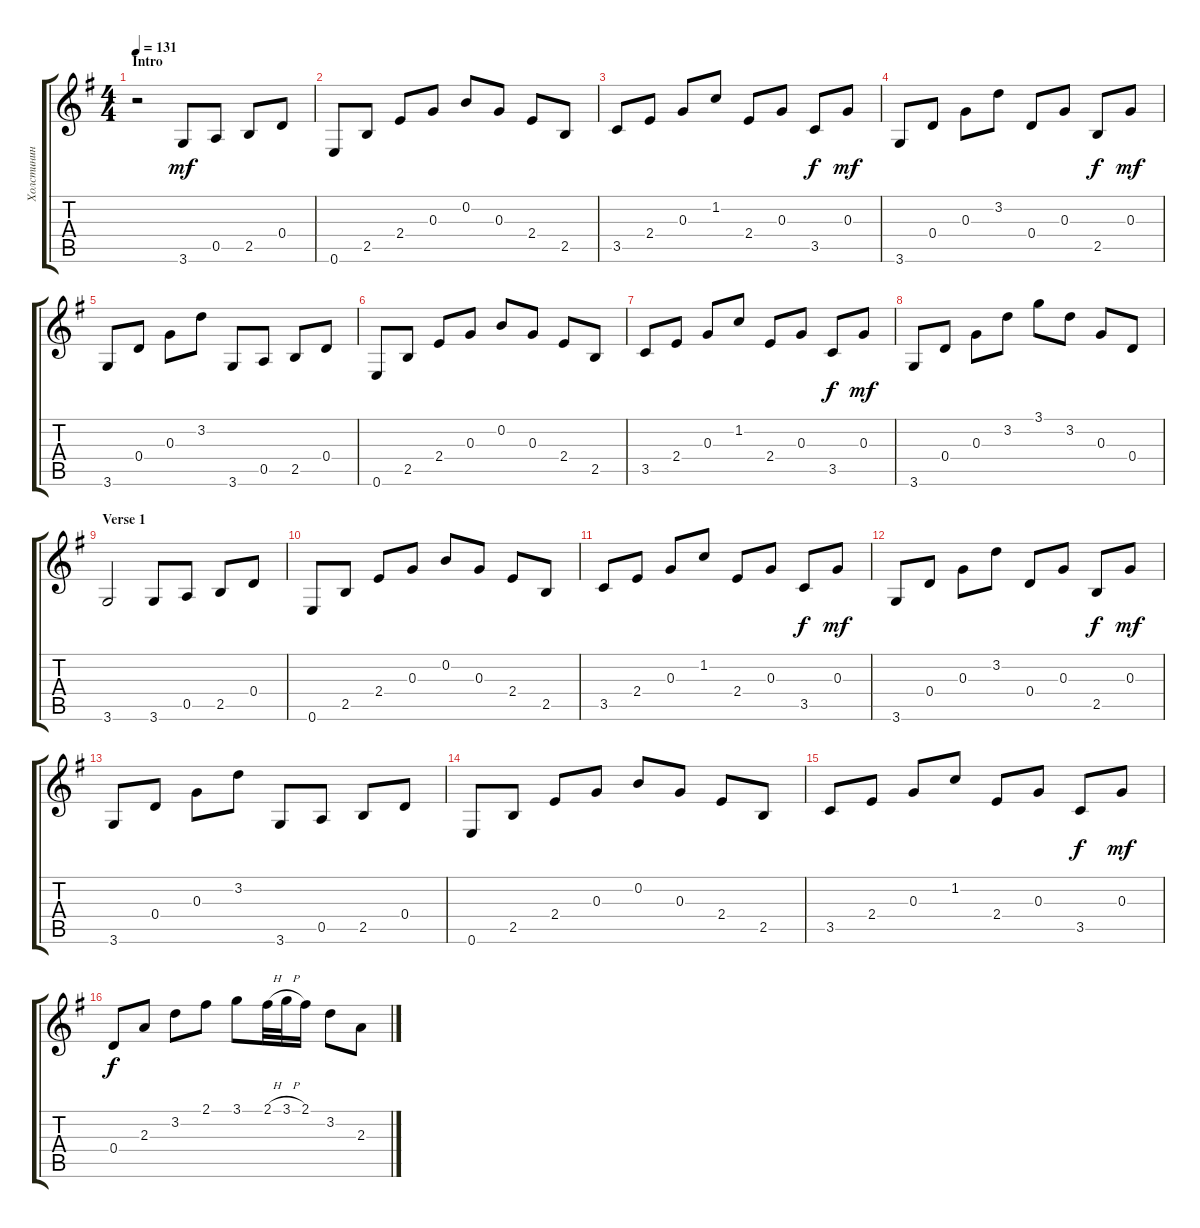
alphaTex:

\track ("Холстинин" "Холстинин") {instrument acousticguitarsteel}
\staff {score tabs}
\tuning (E4 B3 G3 D3 A2 E2) {hide}
\ts (4 4)
\section ("" "Intro")
\tempo 131
\clef g2
\ks g
r.2{dy mf instrument acousticguitarsteel} 3.6.8 0.5.8 2.5.8 0.4.8 |
0.6.8 2.5.8 2.4.8 0.3.8 0.2.8 0.3.8 2.4.8 2.5.8 |
3.5.8 2.4.8 0.3.8 1.2.8 2.4.8 0.3.8 3.5.8{dy f} 0.3.8{dy mf} |
3.6.8 0.4.8 0.3.8 3.2.8 0.4.8 0.3.8 2.5.8{dy f} 0.3.8{dy mf} |
3.6.8 0.4.8 0.3.8 3.2.8 3.6.8 0.5.8 2.5.8 0.4.8 |
0.6.8 2.5.8 2.4.8 0.3.8 0.2.8 0.3.8 2.4.8 2.5.8 |
3.5.8 2.4.8 0.3.8 1.2.8 2.4.8 0.3.8 3.5.8{dy f} 0.3.8{dy mf} |
3.6.8 0.4.8 0.3.8 3.2.8 3.1.8 3.2.8 0.3.8 0.4.8 |
\section ("" "Verse 1")
3.6.2 3.6.8 0.5.8 2.5.8 0.4.8 |
0.6.8 2.5.8 2.4.8 0.3.8 0.2.8 0.3.8 2.4.8 2.5.8 |
3.5.8 2.4.8 0.3.8 1.2.8 2.4.8 0.3.8 3.5.8{dy f} 0.3.8{dy mf} |
3.6.8 0.4.8 0.3.8 3.2.8 0.4.8 0.3.8 2.5.8{dy f} 0.3.8{dy mf} |
3.6.8 0.4.8 0.3.8 3.2.8 3.6.8 0.5.8 2.5.8 0.4.8 |
0.6.8 2.5.8 2.4.8 0.3.8 0.2.8 0.3.8 2.4.8 2.5.8 |
3.5.8 2.4.8 0.3.8 1.2.8 2.4.8 0.3.8 3.5.8{dy f} 0.3.8{dy mf} |
0.4.8{dy f} 2.3.8 3.2.8 2.1.8 3.1.8 2.1{h}.32 3.1{h}.32 2.1.16 3.2.8 2.3.8
